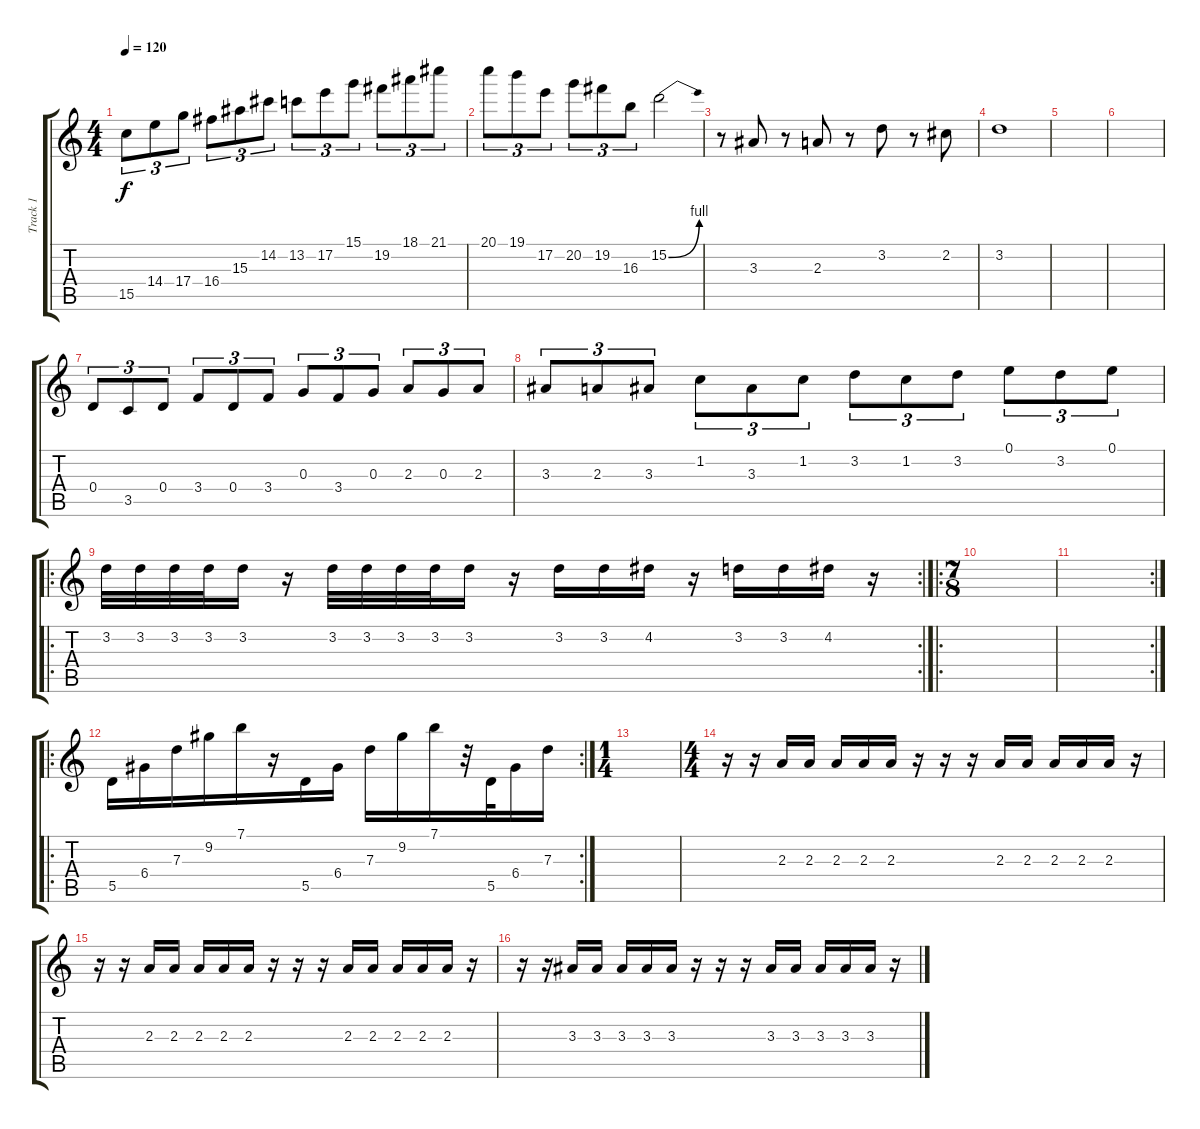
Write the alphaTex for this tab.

\track ("Track 1" "Track 1") {instrument flute}
\staff {score tabs}
\tuning (E5 B4 G4 D4 A3 E3) {hide}
\ts (4 4)
\tempo 120
\clef g2
\ks c
15.5.8{tu (3 2) dy f} 14.4.8{tu (3 2)} 17.4.8{tu (3 2)} 16.4.8{tu (3 2)} 15.3.8{tu (3 2)} 14.2.8{tu (3 2)} 13.2.8{tu (3 2)} 17.2.8{tu (3 2)} 15.1.8{tu (3 2)} 19.2.8{tu (3 2)} 18.1.8{tu (3 2)} 21.1.8{tu (3 2)} |
20.1.8{tu (3 2)} 19.1.8{tu (3 2)} 17.2.8{tu (3 2)} 20.2.8{tu (3 2)} 19.2.8{tu (3 2)} 16.3.8{tu (3 2)} 15.2{be (bend 0 0 60 4)}.2 |
r.8 3.3.8 r.8 2.3.8 r.8 3.2.8 r.8 2.2.8 |
3.2.1 |
|
|
0.4.8{tu (3 2)} 3.5.8{tu (3 2)} 0.4.8{tu (3 2)} 3.4.8{tu (3 2)} 0.4.8{tu (3 2)} 3.4.8{tu (3 2)} 0.3.8{tu (3 2)} 3.4.8{tu (3 2)} 0.3.8{tu (3 2)} 2.3.8{tu (3 2)} 0.3.8{tu (3 2)} 2.3.8{tu (3 2)} |
3.3.8{tu (3 2)} 2.3.8{tu (3 2)} 3.3.8{tu (3 2)} 1.2.8{tu (3 2)} 3.3.8{tu (3 2)} 1.2.8{tu (3 2)} 3.2.8{tu (3 2)} 1.2.8{tu (3 2)} 3.2.8{tu (3 2)} 0.1.8{tu (3 2)} 3.2.8{tu (3 2)} 0.1.8{tu (3 2)} |
\ro
\rc 2
3.2.32 3.2.32 3.2.32 3.2.32 3.2.16 r.16 3.2.32 3.2.32 3.2.32 3.2.32 3.2.16 r.16 3.2.16 3.2.16 4.2.16 r.16 3.2.16 3.2.16 4.2.16 r.16 |
\ro
\ts (7 8)
|
\rc 2
|
\ro
\rc 2
5.5.16 6.4.16 7.3.16 9.2.16 7.1.16 r.16 5.5.16 6.4.16 7.3.16 9.2.16 7.1.16 r.32 5.5.32 6.4.16 7.3.16 |
\ts (1 4)
|
\ts (4 4)
r.16 r.16 2.3.16 2.3.16 2.3.16 2.3.16 2.3.16 r.16 r.16 r.16 2.3.16 2.3.16 2.3.16 2.3.16 2.3.16 r.16 |
r.16 r.16 2.3.16 2.3.16 2.3.16 2.3.16 2.3.16 r.16 r.16 r.16 2.3.16 2.3.16 2.3.16 2.3.16 2.3.16 r.16 |
r.16 r.16 3.3.16 3.3.16 3.3.16 3.3.16 3.3.16 r.16 r.16 r.16 3.3.16 3.3.16 3.3.16 3.3.16 3.3.16 r.16
